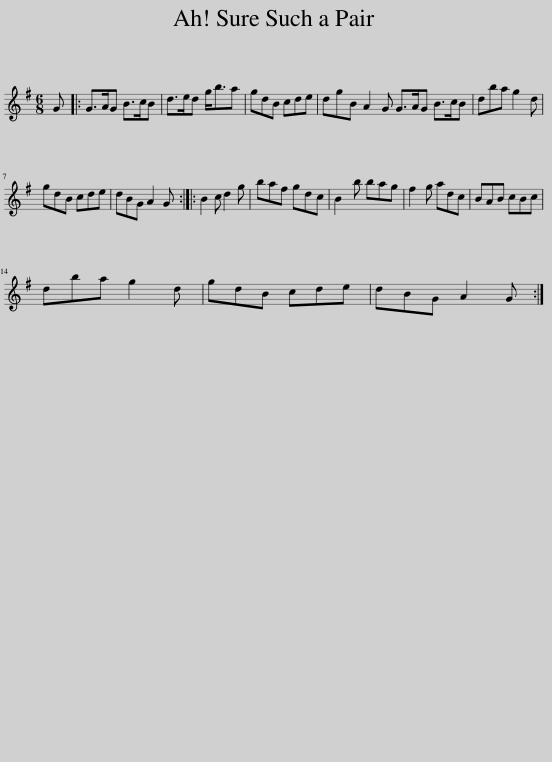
X:1
L:1/8
M:6/8
I:linebreak $
K:G
V:1 treble
V:1
 G |: G>AG B>cB | d>ed g<ba | gdB cde | dgB A2 G G>AG B>cB | %5
 dba g2 d |$ gdB cde | dBG A2 G :: B2 c d2 g | baf gdc | %10
 B2 b bag | f2 g adc | BAB cBc |$ dba g2 d | gdB cde | %15
 dBG A2 G :| %16
